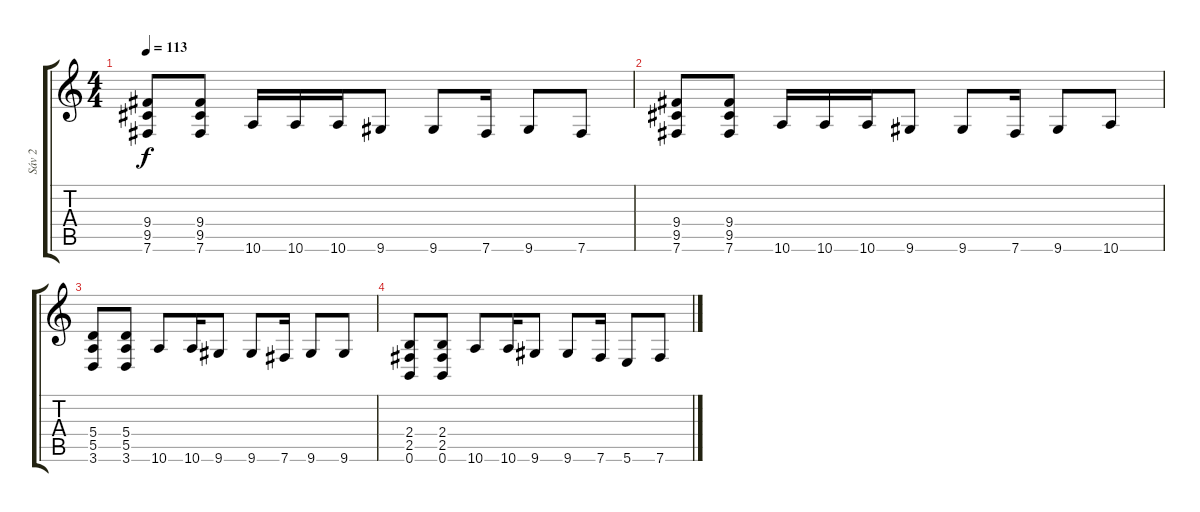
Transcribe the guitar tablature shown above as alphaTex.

\track ("Sáv 2" "Sáv 2") {instrument distortionguitar}
\staff {score tabs}
\tuning (B3 Gb3 D3 A2 E2 B1) {hide}
\ts (4 4)
\tempo 113
\clef g2
\ks c
(9.4 9.5 7.6).8{dy f volume 12} (9.4 9.5 7.6).8 10.6.16 10.6.16 10.6.16 9.6.8 9.6.8 7.6.16 9.6.8 7.6.8 |
(9.4 9.5 7.6).8 (9.4 9.5 7.6).8 10.6.16 10.6.16 10.6.16 9.6.8 9.6.8 7.6.16 9.6.8 10.6.8 |
(5.4 5.5 3.6).8 (5.4 5.5 3.6).8 10.6.8 10.6.16 9.6.8 9.6.8 7.6.16 9.6.8 9.6.8 |
(2.4 2.5 0.6).8 (2.4 2.5 0.6).8 10.6.8 10.6.16 9.6.8 9.6.8 7.6.16 5.6.8 7.6.8
